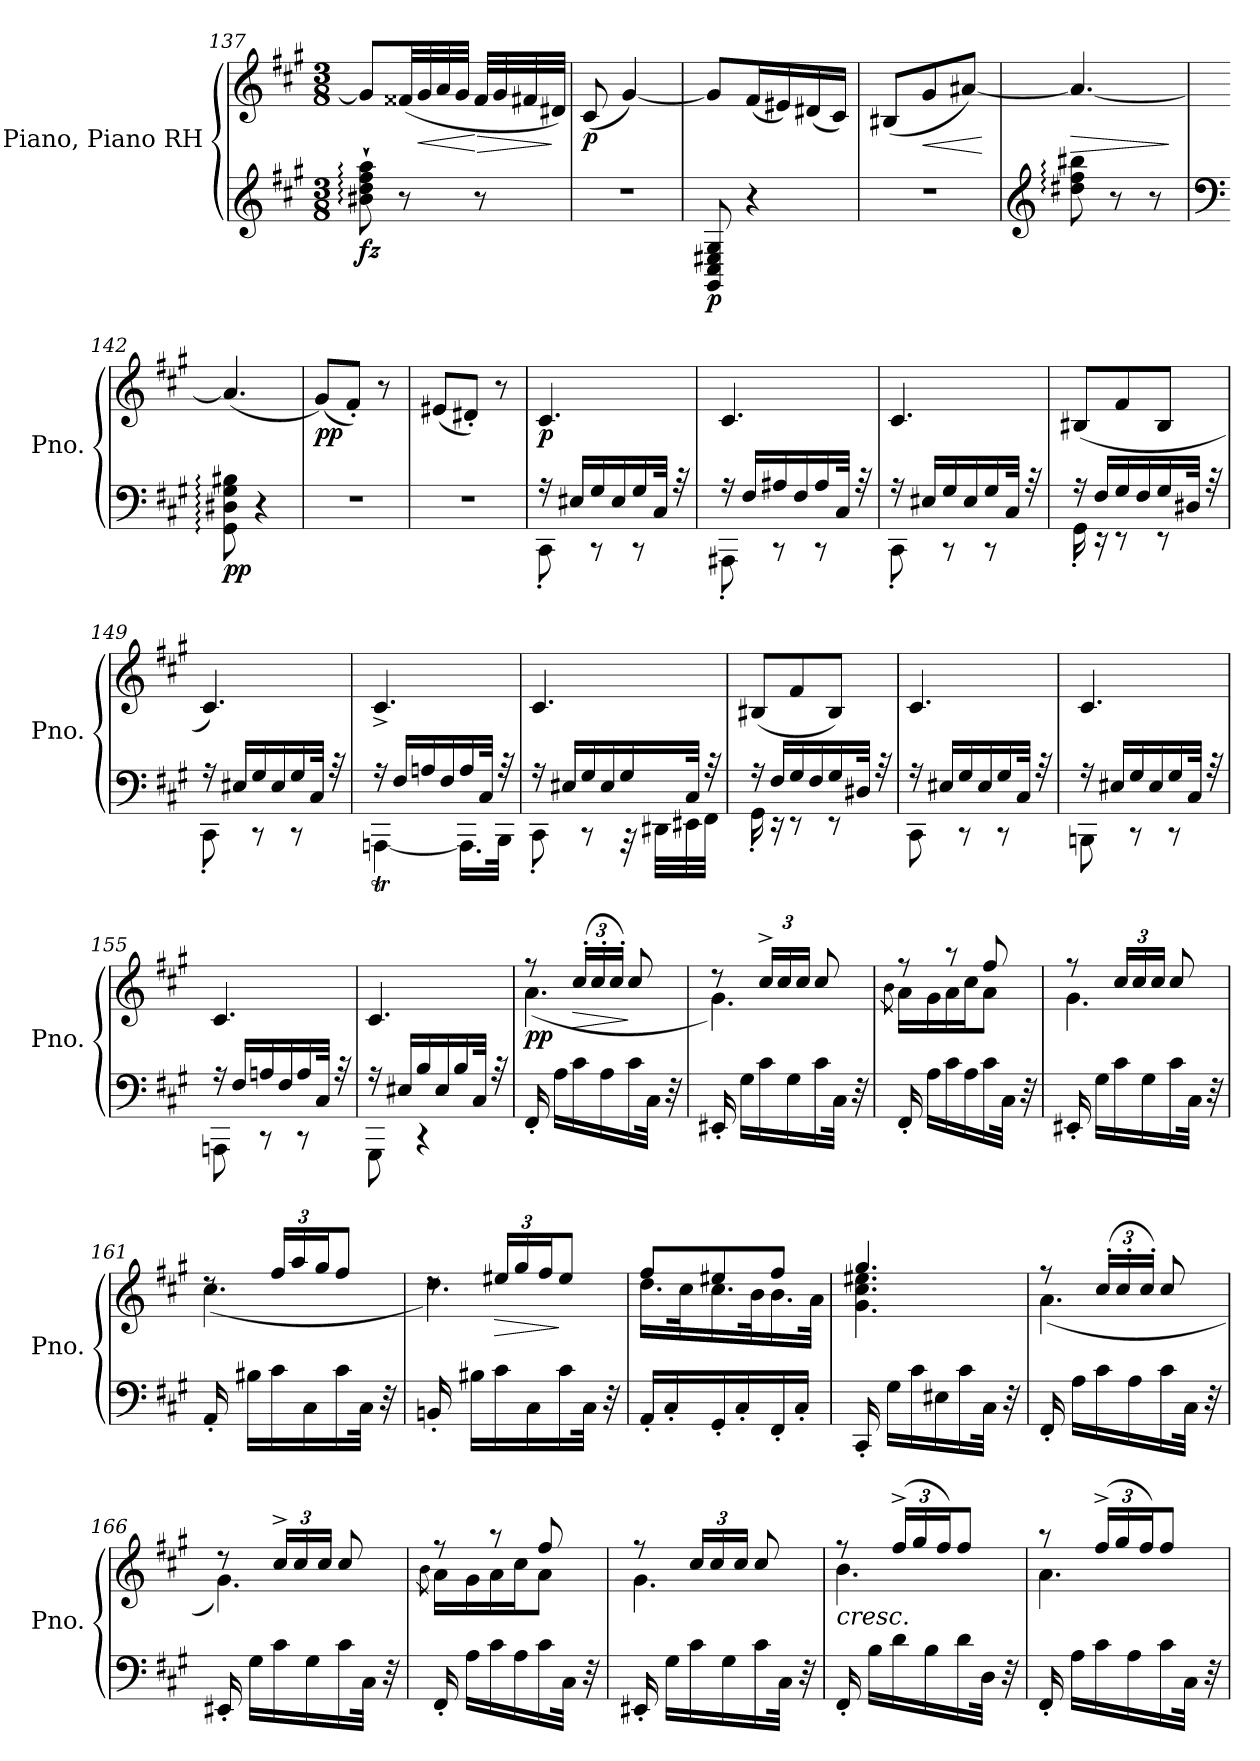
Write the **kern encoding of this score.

**kern	**kern	**dynam
*part1	*part1	*part1
*staff2	*staff1	*staff1/2
*I"Piano, Piano RH	*	*
*I'Pno.	*	*
*clefG2	*clefG2	*
*k[f#c#g#]	*k[f#c#g#]	*
*M3/8	*M3/8	*
=137	=137	=137
!	!	!LO:DY:b=2
8b#X\:` 8dd\:` 8ff#\:` 8aa\:`	8g#/L]	fz
8r	(<32f##X/LL	.
!	!	!LO:HP:b
.	32g#/	<
.	32a/	.
.	32g#/JJJ	.
!	!	!LO:HP:n=1:b
8r	32f##/LLL	[ >
.	32g#/	.
.	32f#X/	.
.	32d#X/JJJ)	]
=138	=138	=138
!	!	!LO:DY:b
4.r	(<8c#/	p
.	[4g#/)	.
=139	=139	=139
!	!	!LO:DY:b=2
8GG#/ 8C#/ 8E#X/ 8G#/	8g#/L]	p
4r	(<16f#/L	.
.	16e#X/)	.
.	(<16d#X/	.
.	16c#/JJ)	.
=140	=140	=140
4.r	(<8B#X/L	.
!	!	!LO:HP:b
.	8g#/	<
.	[8a#X/J)	.
.	.	[
!!LO:LB:g=z
=141	=141	=141
*clefG2	*	*
!	!	!LO:HP:b
8dd#X\: 8ff#\: 8bb#X\:	4.a#/_	>
8r	.	.
8r	.	.
.	.	]
=142	=142	=142
*clefF4	*	*
!	!	!LO:DY:b=2
8GG#\: 8D#X\: 8G#\: 8B#X\:	(<4.a#/]	pp
4r	.	.
=143	=143	=143
!	!	!LO:DY:b
4.r	(<8g#/L)	pp
.	8f#'/J)	.
.	8r	.
=144	=144	=144
4.r	(<8e#X/L	.
.	8d#X'/J)	.
.	8r	.
=145	=145	=145
*^	*	*
!	!	!	!LO:DY:b
16r	8CC#'\	4.c#/	p
16E#X/LL	.	.	.
16G#/	8r	.	.
16E#/	.	.	.
16G#/	8r	.	.
32C#/JJk	.	.	.
32r	.	.	.
=146	=146	=146	=146
16r	8AAA#X'\	4.c#/	.
16F#/LL	.	.	.
16A#X/	8r	.	.
16F#/	.	.	.
16A#/	8r	.	.
32C#/JJk	.	.	.
32r	.	.	.
=147	=147	=147	=147
16r	8CC#'\	4.c#/	.
16E#X/LL	.	.	.
16G#/	8r	.	.
16E#/	.	.	.
16G#/	8r	.	.
32C#/JJk	.	.	.
32r	.	.	.
!!LO:LB:g=z
=148	=148	=148	=148
16r	16GG#'\	(<8B#X/L	.
16F#/LL	16r	.	.
16G#/	8r	8f#/	.
16F#/	.	.	.
16G#/	8r	8B#/J	.
32D#X/JJk	.	.	.
32r	.	.	.
=149	=149	=149	=149
16r	8CC#'\	4.c#/)	.
16E#X/LL	.	.	.
16G#/	8r	.	.
16E#/	.	.	.
16G#/	8r	.	.
32C#/JJk	.	.	.
32r	.	.	.
=150	=150	=150	=150
16r	[4AAAnT\	4.c#^/	.
16F#/LL	.	.	.
16An/	.	.	.
16F#/	.	.	.
16A/	16.AAA\LL]	.	.
32C#/JJk	.	.	.
32r	32BBB\JJk	.	.
=151	=151	=151	=151
16r	8CC#'\	4.c#/	.
16E#X/LL	.	.	.
16G#/	8r	.	.
16E#/	.	.	.
16G#/	32r	.	.
.	32DD#X\LLL	.	.
32C#/JJk	32EE#X\	.	.
32r	32FF#\JJJ	.	.
=152	=152	=152	=152
16r	16GG#'\	(<8B#X/L	.
16F#/LL	16r	.	.
16G#/	8r	8f#/	.
16F#/	.	.	.
16G#/	8r	8B#/J)	.
32D#X/JJk	.	.	.
32r	.	.	.
!!LO:PB:g=z
=153	=153	=153	=153
16r	8CC#\	4.c#/	.
16E#X/LL	.	.	.
16G#/	8r	.	.
16E#/	.	.	.
16G#/	8r	.	.
32C#/JJk	.	.	.
32r	.	.	.
=154	=154	=154	=154
16r	8BBBn\	4.c#/	.
16E#X/LL	.	.	.
16G#/	8r	.	.
16E#/	.	.	.
16G#/	8r	.	.
32C#/JJk	.	.	.
32r	.	.	.
=155	=155	=155	=155
16r	8AAAn\	4.c#/	.
16F#/LL	.	.	.
16An/	8r	.	.
16F#/	.	.	.
16A/	8r	.	.
32C#/JJk	.	.	.
32r	.	.	.
=156	=156	=156	=156
*	*	*MM39	*
16r	8GGG#\	4.c#/	.
16E#X/LL	.	.	.
16B/	4r	.	.
*	*	*MM38	*
16E#/	.	.	.
16B/	.	.	.
32C#/JJk	.	.	.
32r	.	.	.
*v	*v	*	*
=157	=157	=157
*	*MM40	*
*	*^	*
!	!	!	!LO:DY:b
16FF#'/	8r	(<4.a\	pp
16A\LL	.	.	.
*	*Xbrackettup	*	*
!	!	!	!LO:HP:b
16c#\	(>24cc#'/LL	.	>
.	24cc#'/	.	.
16A\	.	.	.
.	24cc#'/JJ)	.	.
16c#\	8cc#/	.	]
32C#\JJk	.	.	.
32r	.	.	.
!!LO:LB:g=z	!!
=158	=158	=158	=158
16EE#X'/	8r	4.g#\)	.
16G#\LL	.	.	.
16c#\	24cc#^/LL	.	.
.	24cc#/	.	.
16G#\	.	.	.
.	24cc#/JJ	.	.
16c#\	8cc#/	.	.
32C#\JJk	.	.	.
32r	.	.	.
=159	=159	=159	=159
.	.	8qb\	.
16FF#'/	8r	16a\LL	.
16A\LL	.	16g#\	.
16c#\	8r	16a\	.
16A\	.	16cc#\J	.
16c#\	8ff#/	8a\J	.
32C#\JJk	.	.	.
32r	.	.	.
=160	=160	=160	=160
16EE#X'/	8r	4.g#\	.
16G#\LL	.	.	.
16c#\	24cc#/LL	.	.
.	24cc#/	.	.
16G#\	.	.	.
.	24cc#/JJ	.	.
16c#\	8cc#/	.	.
32C#\JJk	.	.	.
32r	.	.	.
=161	=161	=161	=161
16AA'/	8rdd	(<4.cc#\	.
16B#X\LL	.	.	.
16c#\	24ff#/LL	.	.
.	24aa/	.	.
16C#\	.	.	.
.	24gg#/J	.	.
16c#\	8ff#/J	.	.
32C#\JJk	.	.	.
32r	.	.	.
!!LO:LB:g=z	!!
=162	=162	=162	=162
16BBn'/	8rdd	4.dd\)	.
16B#X\LL	.	.	.
!	!	!	!LO:HP:b
16c#\	24ee#X/LL	.	>
.	24gg#/	.	.
16C#\	.	.	.
.	24ff#/J	.	.
16c#\	8ee#/J	.	]
32C#\JJk	.	.	.
32r	.	.	.
=163	=163	=163	=163
16AA'/LL	8ff#/L	16.dd\LL	.
16C#'/	.	.	.
.	.	32cc#\K	.
16GG#'/	8ee#X/	16.cc#\	.
16C#'/	.	.	.
.	.	32b\K	.
16FF#'/	8ff#/J	16.b\	.
16C#'/JJ	.	.	.
.	.	32a\JJk	.
=164	=164	=164	=164
16CC#'/	4.gg#/	4.g#\ 4.cc#\ 4.ee#X\	.
16G#\LL	.	.	.
16c#\	.	.	.
16E#X\	.	.	.
16c#\	.	.	.
32C#\JJk	.	.	.
32r	.	.	.
=165	=165	=165	=165
16FF#'/	8r	(<4.a\	.
16A\LL	.	.	.
16c#\	(>24cc#'/LL	.	.
.	24cc#'/	.	.
16A\	.	.	.
.	24cc#'/JJ)	.	.
16c#\	8cc#/	.	.
32C#\JJk	.	.	.
32r	.	.	.
!!LO:LB:g=z	!!
=166	=166	=166	=166
16EE#X'/	8r	4.g#\)	.
16G#\LL	.	.	.
16c#\	24cc#^/LL	.	.
.	24cc#/	.	.
16G#\	.	.	.
.	24cc#/JJ	.	.
16c#\	8cc#/	.	.
32C#\JJk	.	.	.
32r	.	.	.
=167	=167	=167	=167
.	.	8qb\	.
16FF#'/	8r	16a\LL	.
16A\LL	.	16g#\	.
16c#\	8r	16a\	.
16A\	.	16cc#\J	.
16c#\	8ff#/	8a\J	.
32C#\JJk	.	.	.
32r	.	.	.
=168	=168	=168	=168
16EE#X'/	8r	4.g#\	.
16G#\LL	.	.	.
16c#\	24cc#/LL	.	.
.	24cc#/	.	.
16G#\	.	.	.
.	24cc#/JJ	.	.
16c#\	8cc#/	.	.
32C#\JJk	.	.	.
32r	.	.	.
=169	=169	=169	=169
!	!LO:TX:b:i:t=cresc.	!	!
16FF#'/	8r	4.b\	.
16B\LL	.	.	.
16d\	(<24ff#^/LL	.	.
.	24gg#/	.	.
16B\	.	.	.
.	24ff#/J)	.	.
16d\	8ff#/J	.	.
32D\JJk	.	.	.
32r	.	.	.
!!LO:LB:g=z	!!
=170	=170	=170	=170
16FF#'/	8r	4.a\	.
16A\LL	.	.	.
16c#\	(<24ff#^/LL	.	.
.	24gg#/	.	.
16A\	.	.	.
.	24ff#/J)	.	.
16c#\	8ff#/J	.	.
32C#\JJk	.	.	.
32r	.	.	.
*	*v	*v	*
=	=	=
*-	*-	*-
